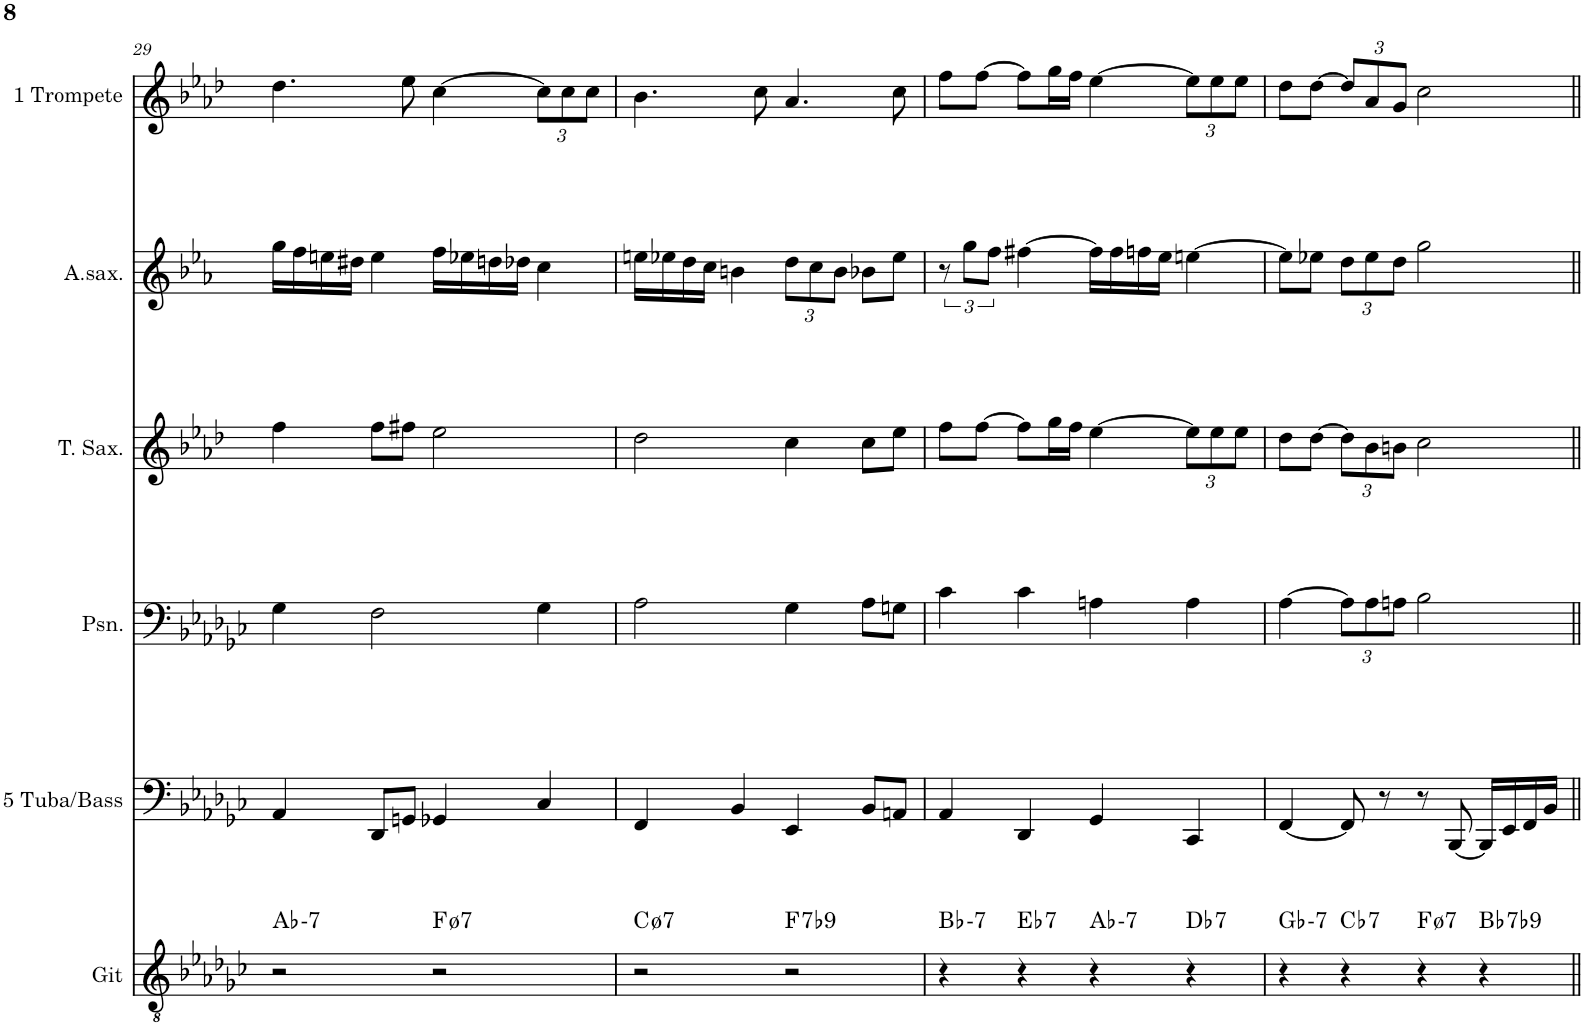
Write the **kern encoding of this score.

**kern	**harte	**kern	**kern	**kern	**kern	**kern
*part6	*part6	*part5	*part4	*part3	*part2	*part1
*staff6	*	*staff5	*staff4	*staff3	*staff2	*staff1
*I"Gitarre	*	*I"5 Tuba/Bass	*I"Posaune	*I"Tenorsaxophon	*I"Altsaxophon	*I"1 Trompete
*I'Git	*	*I'5 Tuba/Bass	*I'Psn.	*I'T. Sax.	*I'A.sax.	*I'1 Trompete
!!LO:PB:g=z
*clefGv2	*	*clefF4	*clefF4	*clefG2	*clefG2	*clefG2
*	*	*	*	*Trd8c14	*Trd5c9	*Trd1c2
*k[b-e-a-d-g-c-]	*	*k[b-e-a-d-g-c-]	*k[b-e-a-d-g-c-]	*k[b-e-a-d-]	*k[b-e-a-]	*k[b-e-a-d-]
*M4/4	*	*M4/4	*M4/4	*M4/4	*M4/4	*M4/4
=29	=29	=29	=29	=29	=29	=29
!	!LO:H:kt=7	!	!	!	!	!
2r	Ab:min7	4AA-/	4G-\	4ff\	16gg\LL	4.dd-\
.	.	.	.	.	16ff\	.
.	.	.	.	.	16een\	.
.	.	.	.	.	16dd#X\JJ	.
.	.	8DD-/L	2F\	8ff\L	4ee\	.
.	.	8GGn/J	.	8ff#X\J	.	8ee-\
!	!LO:H:kt=7	!	!	!	!	!
2r	F:hdim7	4GG-X/	.	2ee-\	16ff\LL	[4cc\
.	.	.	.	.	16ee-X\	.
.	.	.	.	.	16ddn\	.
.	.	.	.	.	16dd-X\JJ	.
*	*	*	*	*	*	*Xbrackettup
.	.	4C-/	4G-\	.	4cc\	12cc\L]
.	.	.	.	.	.	12cc\
.	.	.	.	.	.	12cc\J
=30	=30	=30	=30	=30	=30	=30
!	!LO:H:kt=7	!	!	!	!	!
2r	C:hdim7	4FF/	2A-\	2dd-\	16een\LL	4.b-\
.	.	.	.	.	16ee-X\	.
.	.	.	.	.	16dd\	.
.	.	.	.	.	16cc\JJ	.
.	.	4BB-/	.	.	4bn\	.
.	.	.	.	.	.	8cc\
*	*	*	*	*	*Xbrackettup	*
!	!LO:H:kt=7	!	!	!	!	!
2r	F:7(b9)	4EE-/	4G-\	4cc\	12dd\L	4.a-/
.	.	.	.	.	12cc\	.
.	.	.	.	.	12b\J	.
.	.	8BB-/L	8A-\L	8cc\L	8b-X\L	.
.	.	8AAn/J	8Gn\J	8ee-\J	8ee-\J	8cc\
=31	=31	=31	=31	=31	=31	=31
*	*	*	*	*	*brackettup	*
!	!LO:H:kt=7	!	!	!	!	!
4r	Bb:min7	4AA-/	4c-\	8ff\L	12r	8ff\L
.	.	.	.	.	12gg\L	.
.	.	.	.	[8ff\J	.	[8ff\J
.	.	.	.	.	12ff\J	.
!	!LO:H:kt=7	!	!	!	!	!
4r	Eb:7	4DD-/	4c-\	8ff\L]	[4ff#X\	8ff\L]
.	.	.	.	16gg\L	.	16gg\L
.	.	.	.	16ff\JJ	.	16ff\JJ
!	!LO:H:kt=7	!	!	!	!	!
4r	Ab:min7	4GG-/	4An\	[4ee-\	16ff#\LL]	[4ee-\
.	.	.	.	.	16ff#\	.
.	.	.	.	.	16ffn\	.
.	.	.	.	.	16ee-\JJ	.
*	*	*	*	*Xbrackettup	*	*
!	!LO:H:kt=7	!	!	!	!	!
4r	Db:7	4CC-/	4A\	12ee-\L]	[4een\	12ee-\L]
.	.	.	.	12ee-\	.	12ee-\
.	.	.	.	12ee-\J	.	12ee-\J
=32	=32	=32	=32	=32	=32	=32
!	!LO:H:kt=7	!	!	!	!	!
4r	Gb:min7	[4FF/	[4A-\	8dd-\L	8ee\L]	8dd-\L
.	.	.	.	[8dd-\J	8ee-X\J	[8dd-\J
*	*	*	*Xbrackettup	*	*Xbrackettup	*
!	!LO:H:kt=7	!	!	!	!	!
4r	Cb:7	8FF/]	12A-\L]	12dd-\L]	12dd\L	12dd-/L]
.	.	.	12A-\	12b-\	12ee-\	12a-/
.	.	8r	.	.	.	.
.	.	.	12An\J	12bn\J	12dd\J	12g/J
!	!LO:H:kt=7	!	!	!	!	!
4r	F:hdim7	8r	2B-\	2cc\	2gg\	2cc\
.	.	[8BBB-/	.	.	.	.
!	!LO:H:kt=7	!	!	!	!	!
4r	Bb:7(b9)	16BBB-/LL]	.	.	.	.
.	.	16EE-/	.	.	.	.
.	.	16FF/	.	.	.	.
.	.	16BB-/JJ	.	.	.	.
=||	=||	=||	=||	=||	=||	=||
*-	*-	*-	*-	*-	*-	*-
